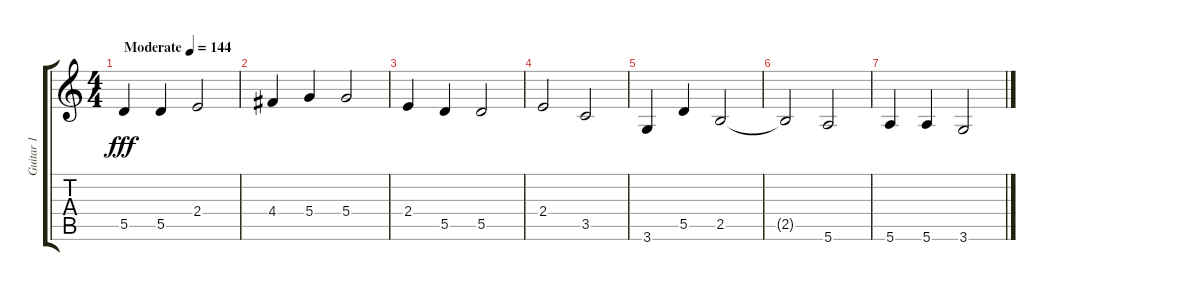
\track ("Guitar 1" "Guitar 1") {instrument acousticguitarsteel}
\staff {score tabs}
\tuning (E4 B3 G3 D3 A2 E2) {hide}
\ts (4 4)
\tempo (144 "Moderate")
\clef g2
\ks c
5.5.4{dy fff instrument acousticguitarsteel} 5.5.4 2.4.2 |
4.4.4 5.4.4 5.4.2 |
2.4.4 5.5.4 5.5.2 |
2.4.2 3.5.2 |
3.6.4 5.5.4 2.5.2 |
2.5{t}.2 5.6.2 |
5.6.4 5.6.4 3.6.2
